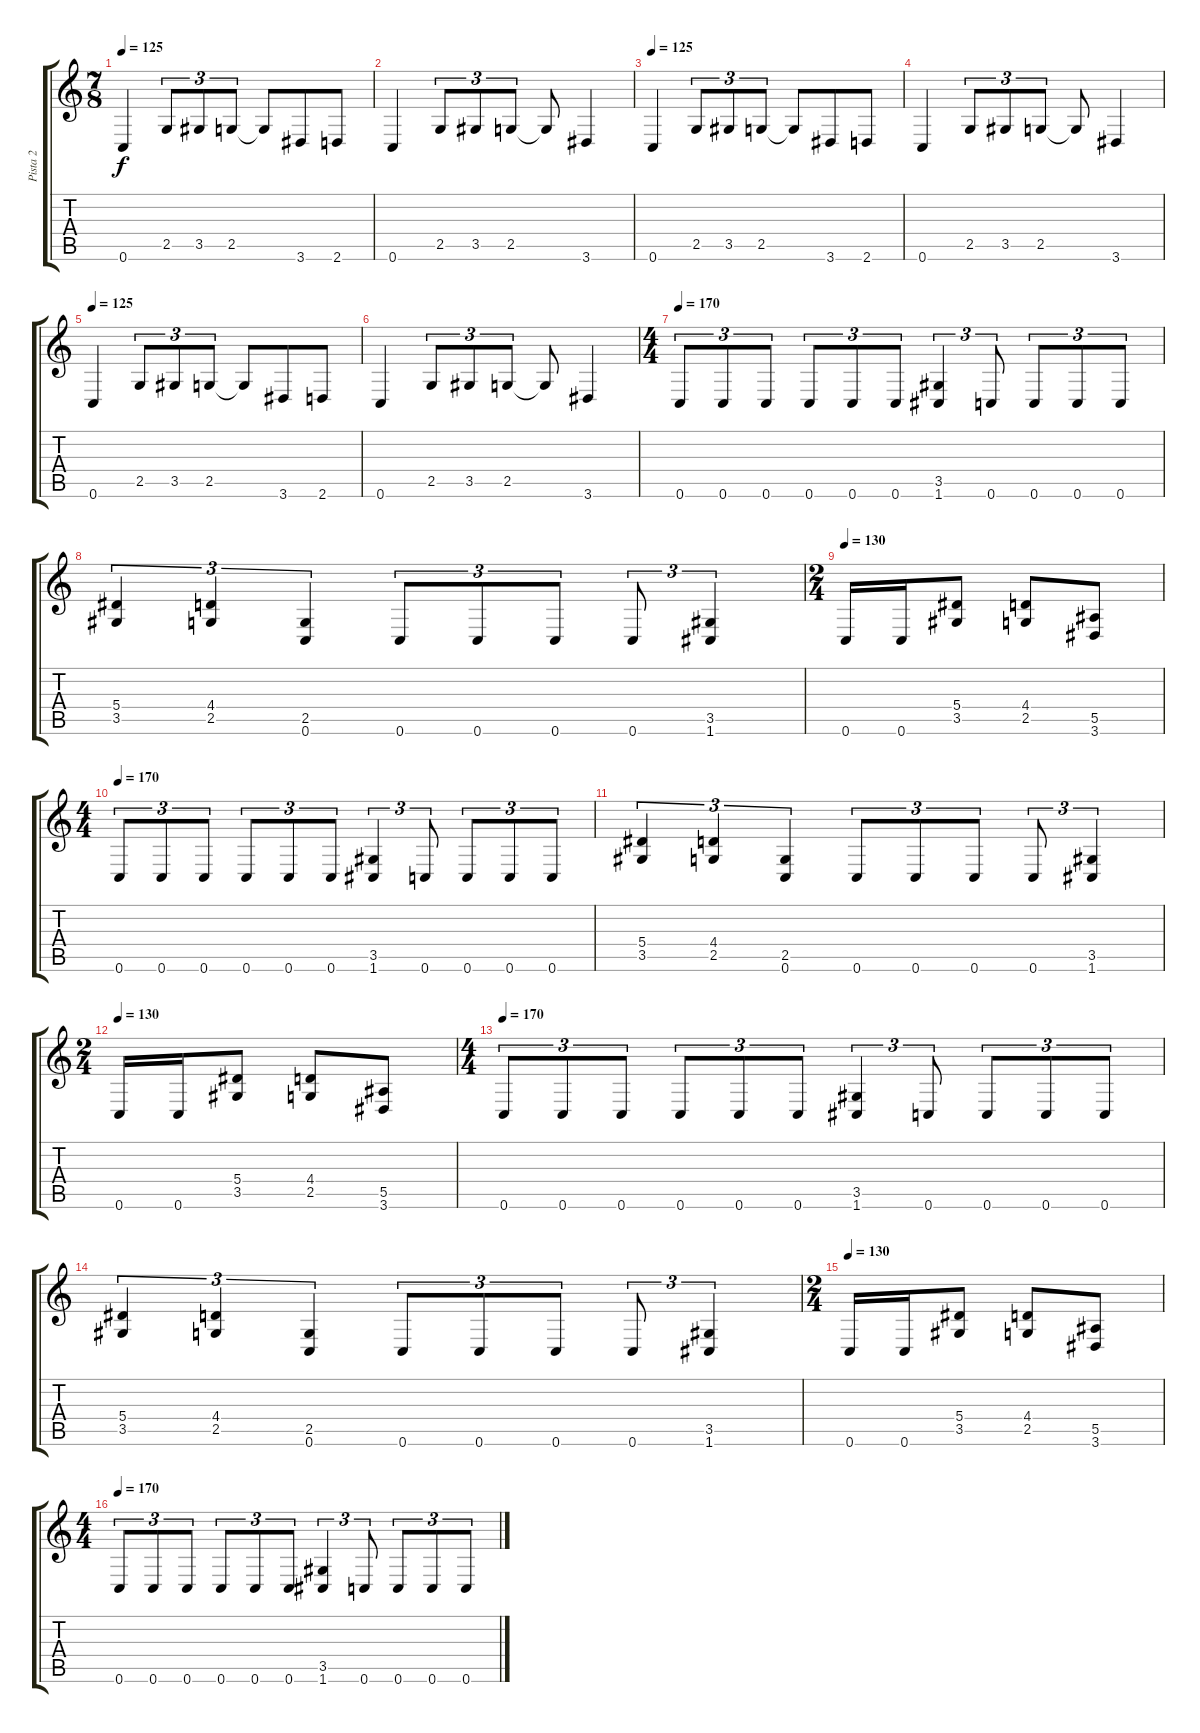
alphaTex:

\track ("Pista 2" "Pista 2") {instrument distortionguitar}
\staff {score tabs}
\tuning (C4 G3 Eb3 Bb2 F2 C2) {hide}
\ts (7 8)
\tempo 125
\clef g2
\ks c
0.6.4{dy f} 2.5.8{tu (3 2)} 3.5.8{tu (3 2)} 2.5.8{tu (3 2)} 2.5{t}.8 3.6.8 2.6.8 |
0.6.4 2.5.8{tu (3 2)} 3.5.8{tu (3 2)} 2.5.8{tu (3 2)} 2.5{t}.8 3.6.4 |
\tempo 125
0.6.4 2.5.8{tu (3 2)} 3.5.8{tu (3 2)} 2.5.8{tu (3 2)} 2.5{t}.8 3.6.8 2.6.8 |
0.6.4 2.5.8{tu (3 2)} 3.5.8{tu (3 2)} 2.5.8{tu (3 2)} 2.5{t}.8 3.6.4 |
\tempo 125
0.6.4 2.5.8{tu (3 2)} 3.5.8{tu (3 2)} 2.5.8{tu (3 2)} 2.5{t}.8 3.6.8 2.6.8 |
0.6.4 2.5.8{tu (3 2)} 3.5.8{tu (3 2)} 2.5.8{tu (3 2)} 2.5{t}.8 3.6.4 |
\ts (4 4)
\tempo 170
0.6.8{tu (3 2)} 0.6.8{tu (3 2)} 0.6.8{tu (3 2)} 0.6.8{tu (3 2)} 0.6.8{tu (3 2)} 0.6.8{tu (3 2)} (3.5 1.6).4{tu (3 2)} 0.6.8{tu (3 2)} 0.6.8{tu (3 2)} 0.6.8{tu (3 2)} 0.6.8{tu (3 2)} |
(5.4 3.5).4{tu (3 2)} (4.4 2.5).4{tu (3 2)} (2.5 0.6).4{tu (3 2)} 0.6.8{tu (3 2)} 0.6.8{tu (3 2)} 0.6.8{tu (3 2)} 0.6.8{tu (3 2)} (3.5 1.6).4{tu (3 2)} |
\ts (2 4)
\tempo 130
0.6.16 0.6.16 (5.4 3.5).8 (4.4 2.5).8 (5.5 3.6).8 |
\ts (4 4)
\tempo 170
0.6.8{tu (3 2)} 0.6.8{tu (3 2)} 0.6.8{tu (3 2)} 0.6.8{tu (3 2)} 0.6.8{tu (3 2)} 0.6.8{tu (3 2)} (3.5 1.6).4{tu (3 2)} 0.6.8{tu (3 2)} 0.6.8{tu (3 2)} 0.6.8{tu (3 2)} 0.6.8{tu (3 2)} |
(5.4 3.5).4{tu (3 2)} (4.4 2.5).4{tu (3 2)} (2.5 0.6).4{tu (3 2)} 0.6.8{tu (3 2)} 0.6.8{tu (3 2)} 0.6.8{tu (3 2)} 0.6.8{tu (3 2)} (3.5 1.6).4{tu (3 2)} |
\ts (2 4)
\tempo 130
0.6.16 0.6.16 (5.4 3.5).8 (4.4 2.5).8 (5.5 3.6).8 |
\ts (4 4)
\tempo 170
0.6.8{tu (3 2)} 0.6.8{tu (3 2)} 0.6.8{tu (3 2)} 0.6.8{tu (3 2)} 0.6.8{tu (3 2)} 0.6.8{tu (3 2)} (3.5 1.6).4{tu (3 2)} 0.6.8{tu (3 2)} 0.6.8{tu (3 2)} 0.6.8{tu (3 2)} 0.6.8{tu (3 2)} |
(5.4 3.5).4{tu (3 2)} (4.4 2.5).4{tu (3 2)} (2.5 0.6).4{tu (3 2)} 0.6.8{tu (3 2)} 0.6.8{tu (3 2)} 0.6.8{tu (3 2)} 0.6.8{tu (3 2)} (3.5 1.6).4{tu (3 2)} |
\ts (2 4)
\tempo 130
0.6.16 0.6.16 (5.4 3.5).8 (4.4 2.5).8 (5.5 3.6).8 |
\ts (4 4)
\tempo 170
0.6.8{tu (3 2)} 0.6.8{tu (3 2)} 0.6.8{tu (3 2)} 0.6.8{tu (3 2)} 0.6.8{tu (3 2)} 0.6.8{tu (3 2)} (3.5 1.6).4{tu (3 2)} 0.6.8{tu (3 2)} 0.6.8{tu (3 2)} 0.6.8{tu (3 2)} 0.6.8{tu (3 2)}
